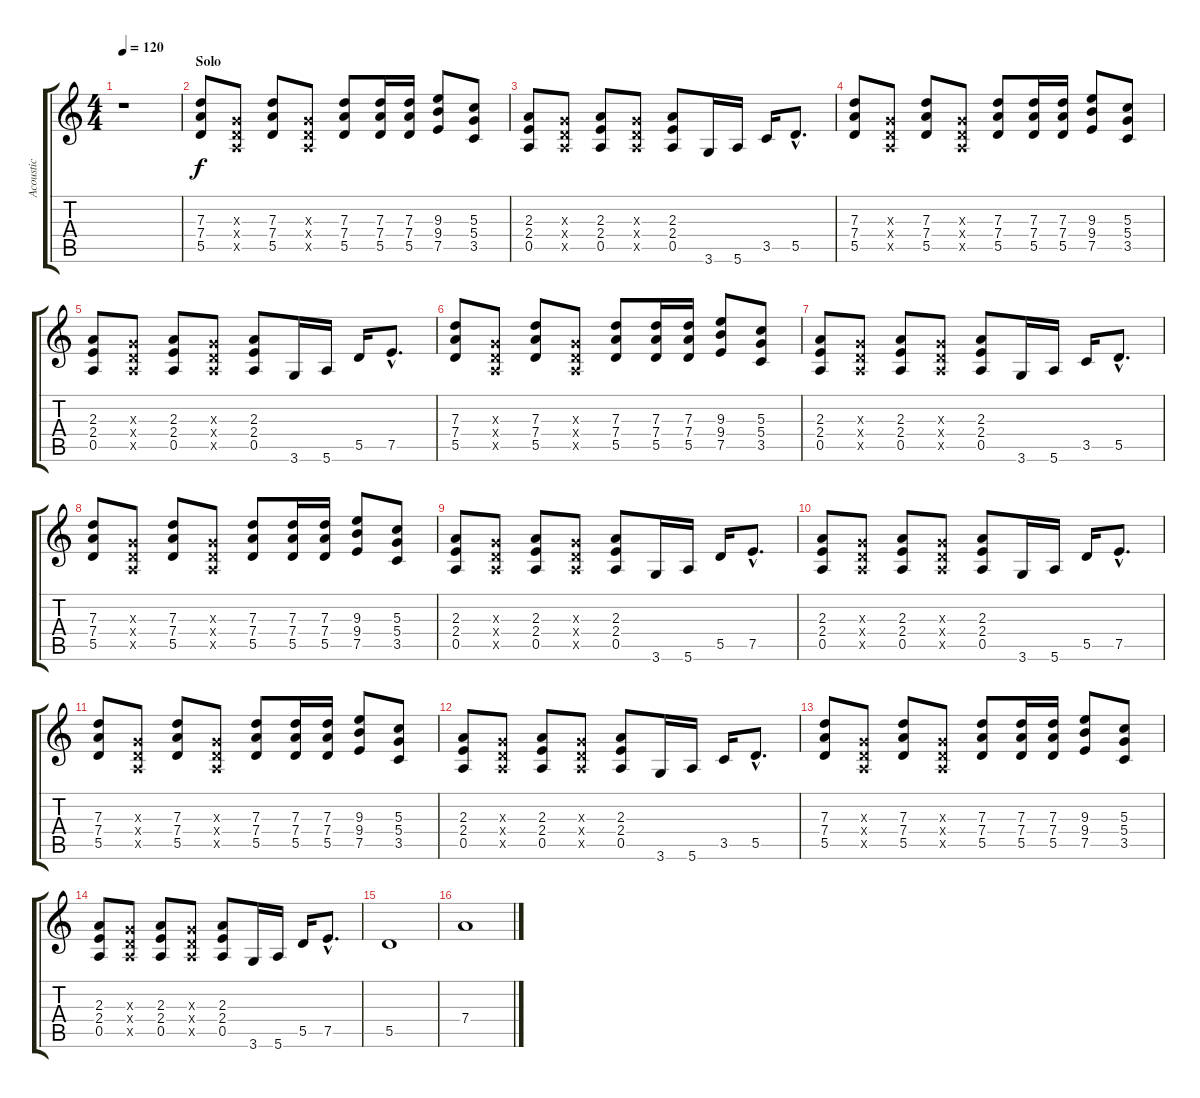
\track ("Acoustic" "Acoustic") {instrument acousticguitarsteel}
\staff {score tabs}
\tuning (E4 B3 G3 D3 A2 E2) {hide}
\ts (4 4)
\tempo 120
\clef g2
\ks c
r.1{dy f} |
\section ("" "Solo")
(7.3 7.4 5.5).8 (0.3{x} 0.4{x} 0.5{x}).8 (7.3 7.4 5.5).8 (0.3{x} 0.4{x} 0.5{x}).8 (7.3 7.4 5.5).8 (7.3 7.4 5.5).16 (7.3 7.4 5.5).16 (9.3 9.4 7.5).8 (5.3 5.4 3.5).8 |
(2.3 2.4 0.5).8 (0.3{x} 0.4{x} 0.5{x}).8 (2.3 2.4 0.5).8 (0.3{x} 0.4{x} 0.5{x}).8 (2.3 2.4 0.5).8 3.6.16 5.6.16 3.5.16 5.5{hac}.8{d} |
(7.3 7.4 5.5).8 (0.3{x} 0.4{x} 0.5{x}).8 (7.3 7.4 5.5).8 (0.3{x} 0.4{x} 0.5{x}).8 (7.3 7.4 5.5).8 (7.3 7.4 5.5).16 (7.3 7.4 5.5).16 (9.3 9.4 7.5).8 (5.3 5.4 3.5).8 |
(2.3 2.4 0.5).8 (0.3{x} 0.4{x} 0.5{x}).8 (2.3 2.4 0.5).8 (0.3{x} 0.4{x} 0.5{x}).8 (2.3 2.4 0.5).8 3.6.16 5.6.16 5.5.16 7.5{hac}.8{d} |
(7.3 7.4 5.5).8 (0.3{x} 0.4{x} 0.5{x}).8 (7.3 7.4 5.5).8 (0.3{x} 0.4{x} 0.5{x}).8 (7.3 7.4 5.5).8 (7.3 7.4 5.5).16 (7.3 7.4 5.5).16 (9.3 9.4 7.5).8 (5.3 5.4 3.5).8 |
(2.3 2.4 0.5).8 (0.3{x} 0.4{x} 0.5{x}).8 (2.3 2.4 0.5).8 (0.3{x} 0.4{x} 0.5{x}).8 (2.3 2.4 0.5).8 3.6.16 5.6.16 3.5.16 5.5{hac}.8{d} |
(7.3 7.4 5.5).8 (0.3{x} 0.4{x} 0.5{x}).8 (7.3 7.4 5.5).8 (0.3{x} 0.4{x} 0.5{x}).8 (7.3 7.4 5.5).8 (7.3 7.4 5.5).16 (7.3 7.4 5.5).16 (9.3 9.4 7.5).8 (5.3 5.4 3.5).8 |
(2.3 2.4 0.5).8 (0.3{x} 0.4{x} 0.5{x}).8 (2.3 2.4 0.5).8 (0.3{x} 0.4{x} 0.5{x}).8 (2.3 2.4 0.5).8 3.6.16 5.6.16 5.5.16 7.5{hac}.8{d} |
(2.3 2.4 0.5).8 (0.3{x} 0.4{x} 0.5{x}).8 (2.3 2.4 0.5).8 (0.3{x} 0.4{x} 0.5{x}).8 (2.3 2.4 0.5).8 3.6.16 5.6.16 5.5.16 7.5{hac}.8{d} |
(7.3 7.4 5.5).8 (0.3{x} 0.4{x} 0.5{x}).8 (7.3 7.4 5.5).8 (0.3{x} 0.4{x} 0.5{x}).8 (7.3 7.4 5.5).8 (7.3 7.4 5.5).16 (7.3 7.4 5.5).16 (9.3 9.4 7.5).8 (5.3 5.4 3.5).8 |
(2.3 2.4 0.5).8 (0.3{x} 0.4{x} 0.5{x}).8 (2.3 2.4 0.5).8 (0.3{x} 0.4{x} 0.5{x}).8 (2.3 2.4 0.5).8 3.6.16 5.6.16 3.5.16 5.5{hac}.8{d} |
(7.3 7.4 5.5).8 (0.3{x} 0.4{x} 0.5{x}).8 (7.3 7.4 5.5).8 (0.3{x} 0.4{x} 0.5{x}).8 (7.3 7.4 5.5).8 (7.3 7.4 5.5).16 (7.3 7.4 5.5).16 (9.3 9.4 7.5).8 (5.3 5.4 3.5).8 |
(2.3 2.4 0.5).8 (0.3{x} 0.4{x} 0.5{x}).8 (2.3 2.4 0.5).8 (0.3{x} 0.4{x} 0.5{x}).8 (2.3 2.4 0.5).8 3.6.16 5.6.16 5.5.16 7.5{hac}.8{d} |
5.5.1 |
7.4.1
